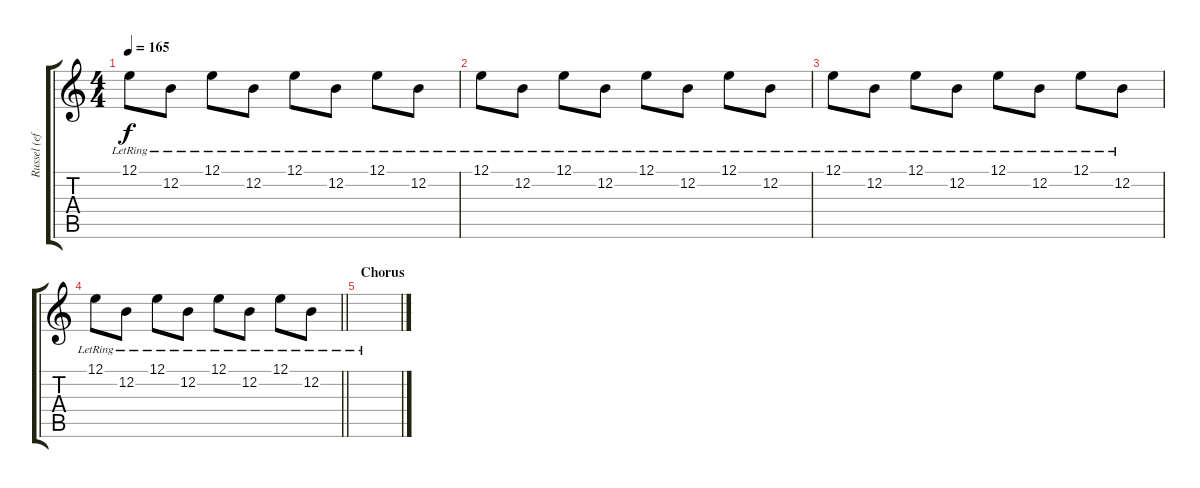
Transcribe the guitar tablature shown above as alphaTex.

\track ("Russel (effect 2)" "Russel (ef") {instrument tuba}
\staff {score tabs}
\tuning (E4 B3 G3 D3 A2 E2) {hide}
\ts (4 4)
\tempo 165
\clef g2
\ks c
12.1{lr}.8{dy f} 12.2{lr}.8 12.1{lr}.8 12.2{lr}.8 12.1{lr}.8 12.2{lr}.8 12.1{lr}.8 12.2{lr}.8 |
12.1{lr}.8 12.2{lr}.8 12.1{lr}.8 12.2{lr}.8 12.1{lr}.8 12.2{lr}.8 12.1{lr}.8 12.2{lr}.8 |
12.1{lr}.8 12.2{lr}.8 12.1{lr}.8 12.2{lr}.8 12.1{lr}.8 12.2{lr}.8 12.1{lr}.8 12.2{lr}.8 |
\barLineRight lightlight
12.1{lr}.8 12.2{lr}.8 12.1{lr}.8 12.2{lr}.8 12.1{lr}.8 12.2{lr}.8 12.1{lr}.8 12.2{lr}.8 |
\section ("" "Chorus ")
